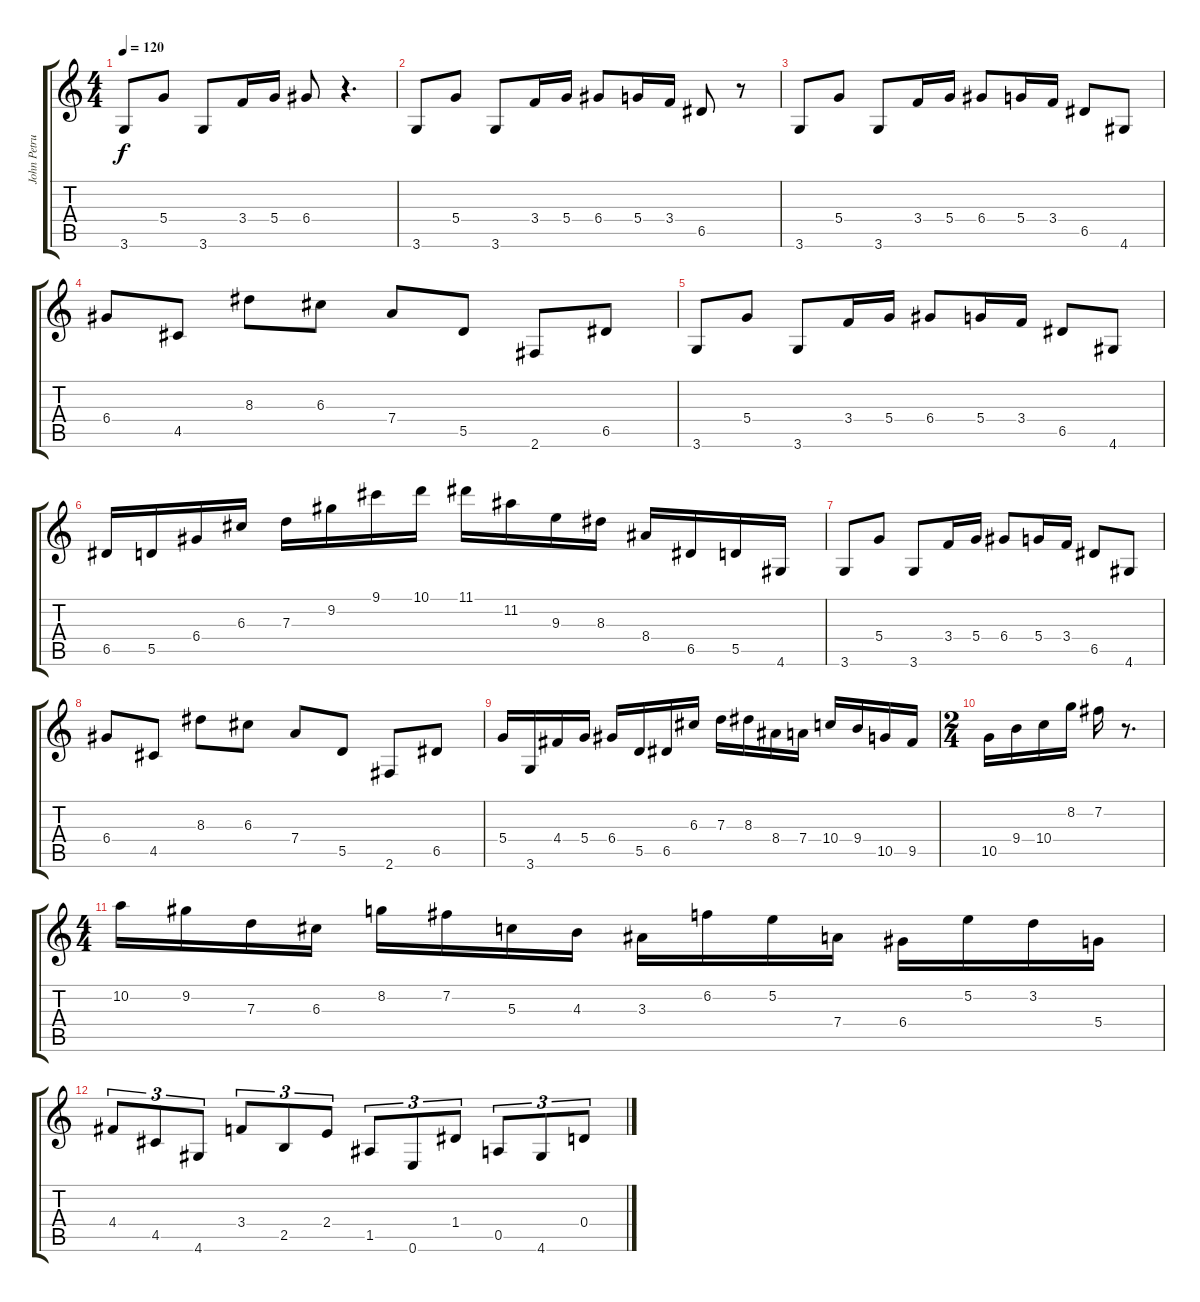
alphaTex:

\track ("John Petrucci" "John Petru") {instrument acousticguitarnylon}
\staff {score tabs}
\tuning (E4 B3 G3 D3 A2 E2) {hide}
\ts (4 4)
\tempo 120
\clef g2
\ks c
3.6.8{dy f instrument acousticguitarnylon} 5.4.8 3.6.8 3.4.16 5.4.16 6.4.8 r.4{d} |
3.6.8 5.4.8 3.6.8 3.4.16 5.4.16 6.4.8 5.4.16 3.4.16 6.5.8 r.8 |
3.6.8 5.4.8 3.6.8 3.4.16 5.4.16 6.4.8 5.4.16 3.4.16 6.5.8 4.6.8 |
6.4.8 4.5.8 8.3.8 6.3.8 7.4.8 5.5.8 2.6.8 6.5.8 |
3.6.8 5.4.8 3.6.8 3.4.16 5.4.16 6.4.8 5.4.16 3.4.16 6.5.8 4.6.8 |
6.5.16 5.5.16 6.4.16 6.3.16 7.3.16 9.2.16 9.1.16 10.1.16 11.1.16 11.2.16 9.3.16 8.3.16 8.4.16 6.5.16 5.5.16 4.6.16 |
3.6.8 5.4.8 3.6.8 3.4.16 5.4.16 6.4.8 5.4.16 3.4.16 6.5.8 4.6.8 |
6.4.8 4.5.8 8.3.8 6.3.8 7.4.8 5.5.8 2.6.8 6.5.8 |
5.4.16 3.6.16 4.4.16 5.4.16 6.4.16 5.5.16 6.5.16 6.3.16 7.3.16 8.3.16 8.4.16 7.4.16 10.4.16 9.4.16 10.5.16 9.5.16 |
\ts (2 4)
10.5.16 9.4.16 10.4.16 8.2.16 7.2.16 r.8{d} |
\ts (4 4)
10.2.16 9.2.16 7.3.16 6.3.16 8.2.16 7.2.16 5.3.16 4.3.16 3.3.16 6.2.16 5.2.16 7.4.16 6.4.16 5.2.16 3.2.16 5.4.16 |
4.4.8{tu (3 2)} 4.5.8{tu (3 2)} 4.6.8{tu (3 2)} 3.4.8{tu (3 2)} 2.5.8{tu (3 2)} 2.4.8{tu (3 2)} 1.5.8{tu (3 2)} 0.6.8{tu (3 2)} 1.4.8{tu (3 2)} 0.5.8{tu (3 2)} 4.6.8{tu (3 2)} 0.4.8{tu (3 2)}
